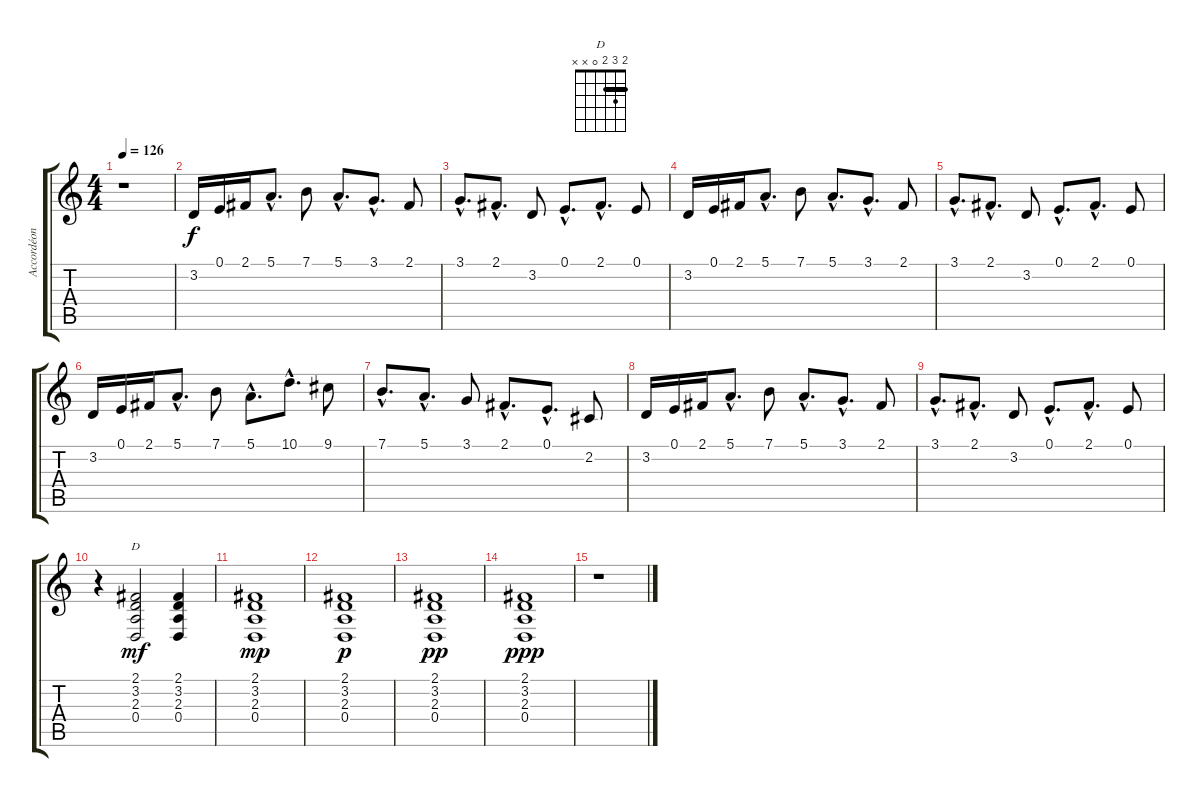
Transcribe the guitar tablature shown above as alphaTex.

\track ("Accordéon lead" "Accordéon ") {instrument accordion}
\staff {score tabs}
\tuning (E4 B3 G3 D3 A2 E2) {hide}
\chord ("D" 2 3 2 0 x x) {barre 2}
\ts (4 4)
\tempo 126
\clef g2
\ks c
r.1{dy f} |
3.2.16 0.1.16 2.1.16 5.1{hac}.8{d} 7.1.8 5.1{hac}.8{d} 3.1{hac}.8{d} 2.1.8 |
3.1{hac}.8{d} 2.1{hac}.8{d} 3.2.8 0.1{hac}.8{d} 2.1{hac}.8{d} 0.1.8 |
3.2.16 0.1.16 2.1.16 5.1{hac}.8{d} 7.1.8 5.1{hac}.8{d} 3.1{hac}.8{d} 2.1.8 |
3.1{hac}.8{d} 2.1{hac}.8{d} 3.2.8 0.1{hac}.8{d} 2.1{hac}.8{d} 0.1.8 |
3.2.16 0.1.16 2.1.16 5.1{hac}.8{d} 7.1.8 5.1{hac}.8{d} 10.1{hac}.8{d} 9.1.8 |
7.1{hac}.8{d} 5.1{hac}.8{d} 3.1.8 2.1{hac}.8{d} 0.1{hac}.8{d} 2.2.8 |
3.2.16 0.1.16 2.1.16 5.1{hac}.8{d} 7.1.8 5.1{hac}.8{d} 3.1{hac}.8{d} 2.1.8 |
3.1{hac}.8{d} 2.1{hac}.8{d} 3.2.8 0.1{hac}.8{d} 2.1{hac}.8{d} 0.1.8 |
r.4 (2.1 3.2 2.3 0.4).2{ch "D" dy mf} (2.1 3.2 2.3 0.4).4 |
(2.1 3.2 2.3 0.4).1{dy mp} |
(2.1 3.2 2.3 0.4).1{dy p} |
(2.1 3.2 2.3 0.4).1{dy pp} |
(2.1 3.2 2.3 0.4).1{dy ppp} |
r.1
